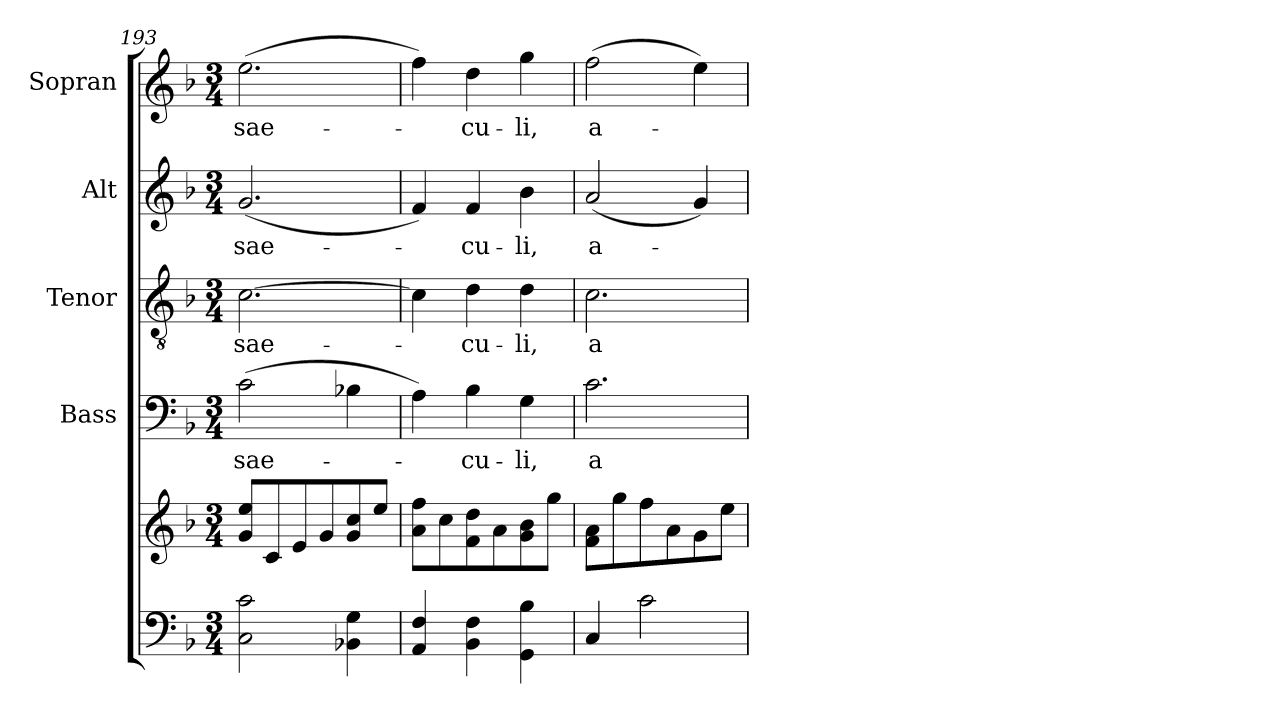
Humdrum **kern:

**kern	**kern	**kern	**text	**kern	**text	**kern	**text	**kern	**text
*part5	*part5	*part4	*part4	*part3	*part3	*part2	*part2	*part1	*part1
*staff6	*staff5	*staff4	*staff4	*staff3	*staff3	*staff2	*staff2	*staff1	*staff1
*	*	*I"Bass	*	*I"Tenor	*	*I"Alt	*	*I"Sopran	*
*	*	*I'B.	*	*I'T.	*	*I'A.	*	*I'S.	*
*clefF4	*clefG2	*clefF4	*	*clefGv2	*	*clefG2	*	*clefG2	*
*k[b-]	*k[b-]	*k[b-]	*	*k[b-]	*	*k[b-]	*	*k[b-]	*
*F:	*F:	*F:	*	*F:	*	*F:	*	*F:	*
*M3/4	*M3/4	*M3/4	*	*M3/4	*	*M3/4	*	*M3/4	*
=193	=193	=193	=193	=193	=193	=193	=193	=193	=193
!	!	!	!LO:LY:b	!	!LO:LY:b	!	!LO:LY:b	!	!LO:LY:b
2C\ 2c\	8g/ 8ee/L	(>2c\	sae-	[2.c\	sae-	(<2.g/	sae-	(>2.ee\	sae-
.	8c/	.	.	.	.	.	.	.	.
.	8e/	.	.	.	.	.	.	.	.
.	8g/	.	.	.	.	.	.	.	.
4BB-X\ 4G\	8g/ 8cc/	4B-X\	.	.	.	.	.	.	.
.	8ee/J	.	.	.	.	.	.	.	.
!!LO:PB:g=z
=194	=194	=194	=194	=194	=194	=194	=194	=194	=194
4AA/ 4F/	8a\ 8ff\L	4A\)	.	4c\]	.	4f/)	.	4ff\)	.
.	8cc\	.	.	.	.	.	.	.	.
!	!	!	!LO:LY:b	!	!LO:LY:b	!	!LO:LY:b	!	!LO:LY:b
4BB-\ 4F\	8f\ 8dd\	4B-\	-cu-	4d\	-cu-	4f/	-cu-	4dd\	-cu-
.	8a\	.	.	.	.	.	.	.	.
!	!	!	!LO:LY:b	!	!LO:LY:b	!	!LO:LY:b	!	!LO:LY:b
4GG\ 4B-\	8g\ 8b-\	4G\	-li,	4d\	-li,	4b-\	-li,	4gg\	-li,
.	8gg\J	.	.	.	.	.	.	.	.
=195	=195	=195	=195	=195	=195	=195	=195	=195	=195
!	!	!	!LO:LY:b	!	!LO:LY:b	!	!LO:LY:b	!	!LO:LY:b
4C/	8f\ 8a\L	2.c\	a-	2.c\	a-	(<2a/	a-	(>2ff\	a-
.	8gg\	.	.	.	.	.	.	.	.
2c\	8ff\	.	.	.	.	.	.	.	.
.	8a\	.	.	.	.	.	.	.	.
.	8g\	.	.	.	.	4g/)	.	4ee\)	.
.	8ee\J	.	.	.	.	.	.	.	.
=	=	=	=	=	=	=	=	=	=
*-	*-	*-	*-	*-	*-	*-	*-	*-	*-
